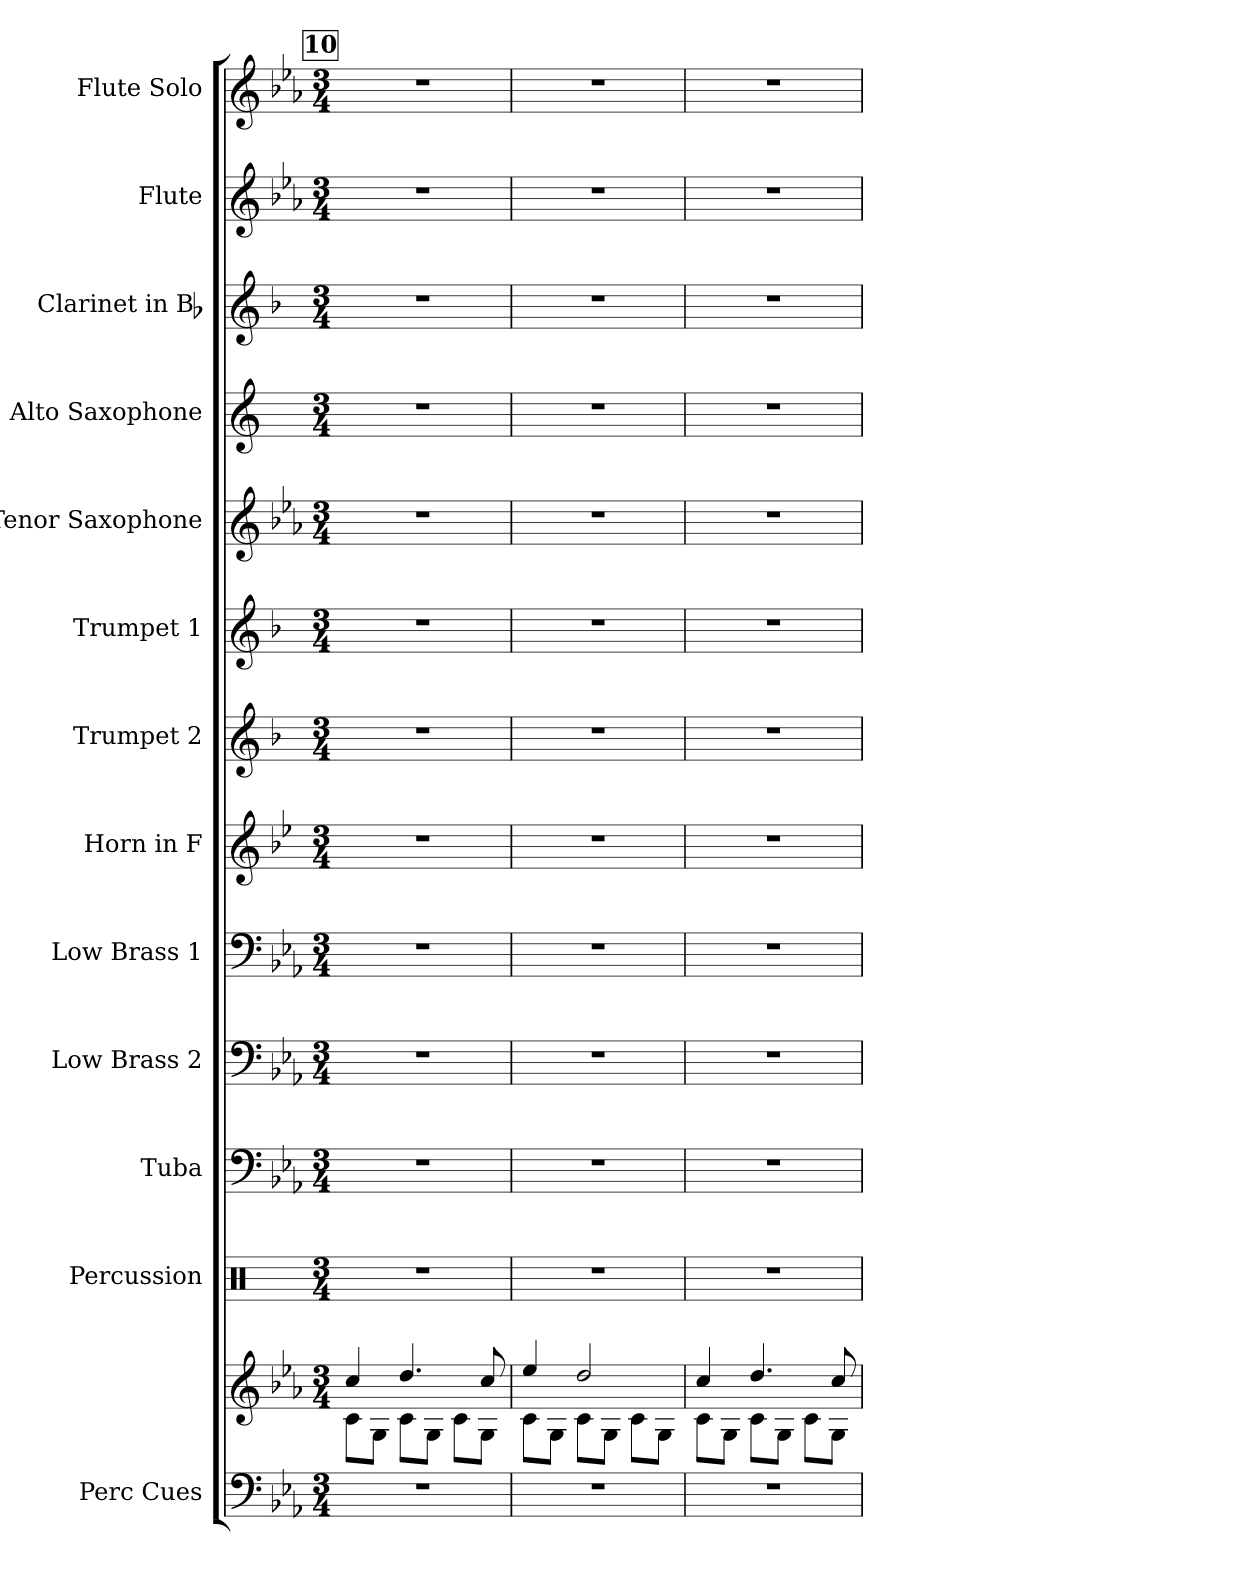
**kern	**kern	**kern	**kern	**kern	**kern	**kern	**kern	**kern	**kern	**kern	**kern	**kern	**kern
*part13	*part13	*part12	*part11	*part10	*part9	*part8	*part7	*part6	*part5	*part4	*part3	*part2	*part1
*staff14	*staff13	*staff12	*staff11	*staff10	*staff9	*staff8	*staff7	*staff6	*staff5	*staff4	*staff3	*staff2	*staff1
*I"Perc Cues	*	*I"Percussion	*I"Tuba	*I"Low Brass 2	*I"Low Brass 1	*I"Horn in F	*I"Trumpet 2	*I"Trumpet 1	*I"Tenor Saxophone	*I"Alto Saxophone	*I"Clarinet in Bb	*I"Flute	*I"Flute Solo
*I'Perc	*	*I'Perc.	*I'Tba.	*I'LB 2	*I'LB 1	*I'Hn.	*I'Tpt.	*I'Tpt.	*I'Ten. Sax.	*I'Alto Sax.	*I'Cl.	*I'Fl.	*I'Fl.
*clefF4	*clefG2	*clefX	*clefF4	*clefF4	*clefF4	*clefG2	*clefG2	*clefG2	*clefG2	*clefG2	*clefG2	*clefG2	*clefG2
*	*	*	*	*	*	*ITrd4c7	*ITrd1c2	*ITrd1c2	*ITrd8c14	*ITrd5c9	*ITrd1c2	*	*
*k[b-e-a-]	*k[b-e-a-]	*k[]	*k[b-e-a-]	*k[b-e-a-]	*k[b-e-a-]	*k[b-e-a-]	*k[b-e-a-]	*k[b-e-a-]	*k[b-e-a-]	*k[b-e-a-]	*k[b-e-a-]	*k[b-e-a-]	*k[b-e-a-]
*E-:	*E-:	*C:	*E-:	*E-:	*E-:	*E-:	*E-:	*E-:	*E-:	*E-:	*E-:	*E-:	*E-:
*M3/4	*M3/4	*M3/4	*M3/4	*M3/4	*M3/4	*M3/4	*M3/4	*M3/4	*M3/4	*M3/4	*M3/4	*M3/4	*M3/4
*MM68	*MM68	*MM68	*MM68	*MM68	*MM68	*MM68	*MM68	*MM68	*MM68	*MM68	*MM68	*MM68	*MM68
!!LO:REH:place=s1:B:color=#000000:enc=box:fs=10.5701:t=10
=10	=10	=10	=10	=10	=10	=10	=10	=10	=10	=10	=10	=10	=10
!LO:N:vis=1	!	!LO:N:vis=1	!LO:N:vis=1	!LO:N:vis=1	!LO:N:vis=1	!LO:N:vis=1	!LO:N:vis=1	!LO:N:vis=1	!LO:N:vis=1	!LO:N:vis=1	!LO:N:vis=1	!LO:N:vis=1	!LO:N:vis=1
*	*^	*	*	*	*	*	*	*	*	*	*	*	*
2.r	4cci/	8ci\L	2.r	2.r	2.r	2.r	2.r	2.r	2.r	2.r	2.r	2.r	2.r	2.r
.	.	8Gi\J	.	.	.	.	.	.	.	.	.	.	.	.
.	4.ddi/	8ci\L	.	.	.	.	.	.	.	.	.	.	.	.
.	.	8Gi\J	.	.	.	.	.	.	.	.	.	.	.	.
.	.	8ci\L	.	.	.	.	.	.	.	.	.	.	.	.
.	8cci/	8Gi\J	.	.	.	.	.	.	.	.	.	.	.	.
=11	=11	=11	=11	=11	=11	=11	=11	=11	=11	=11	=11	=11	=11	=11
!LO:N:vis=1	!	!	!LO:N:vis=1	!LO:N:vis=1	!LO:N:vis=1	!LO:N:vis=1	!LO:N:vis=1	!LO:N:vis=1	!LO:N:vis=1	!LO:N:vis=1	!LO:N:vis=1	!LO:N:vis=1	!LO:N:vis=1	!LO:N:vis=1
2.r	4ee-i/	8ci\L	2.r	2.r	2.r	2.r	2.r	2.r	2.r	2.r	2.r	2.r	2.r	2.r
.	.	8Gi\J	.	.	.	.	.	.	.	.	.	.	.	.
.	2ddi/	8ci\L	.	.	.	.	.	.	.	.	.	.	.	.
.	.	8Gi\J	.	.	.	.	.	.	.	.	.	.	.	.
.	.	8ci\L	.	.	.	.	.	.	.	.	.	.	.	.
.	.	8Gi\J	.	.	.	.	.	.	.	.	.	.	.	.
=12	=12	=12	=12	=12	=12	=12	=12	=12	=12	=12	=12	=12	=12	=12
!LO:N:vis=1	!	!	!LO:N:vis=1	!LO:N:vis=1	!LO:N:vis=1	!LO:N:vis=1	!LO:N:vis=1	!LO:N:vis=1	!LO:N:vis=1	!LO:N:vis=1	!LO:N:vis=1	!LO:N:vis=1	!LO:N:vis=1	!LO:N:vis=1
2.r	4cci/	8ci\L	2.r	2.r	2.r	2.r	2.r	2.r	2.r	2.r	2.r	2.r	2.r	2.r
.	.	8Gi\J	.	.	.	.	.	.	.	.	.	.	.	.
.	4.ddi/	8ci\L	.	.	.	.	.	.	.	.	.	.	.	.
.	.	8Gi\J	.	.	.	.	.	.	.	.	.	.	.	.
.	.	8ci\L	.	.	.	.	.	.	.	.	.	.	.	.
.	8cci/	8Gi\J	.	.	.	.	.	.	.	.	.	.	.	.
*	*v	*v	*	*	*	*	*	*	*	*	*	*	*	*
=	=	=	=	=	=	=	=	=	=	=	=	=	=
*-	*-	*-	*-	*-	*-	*-	*-	*-	*-	*-	*-	*-	*-
